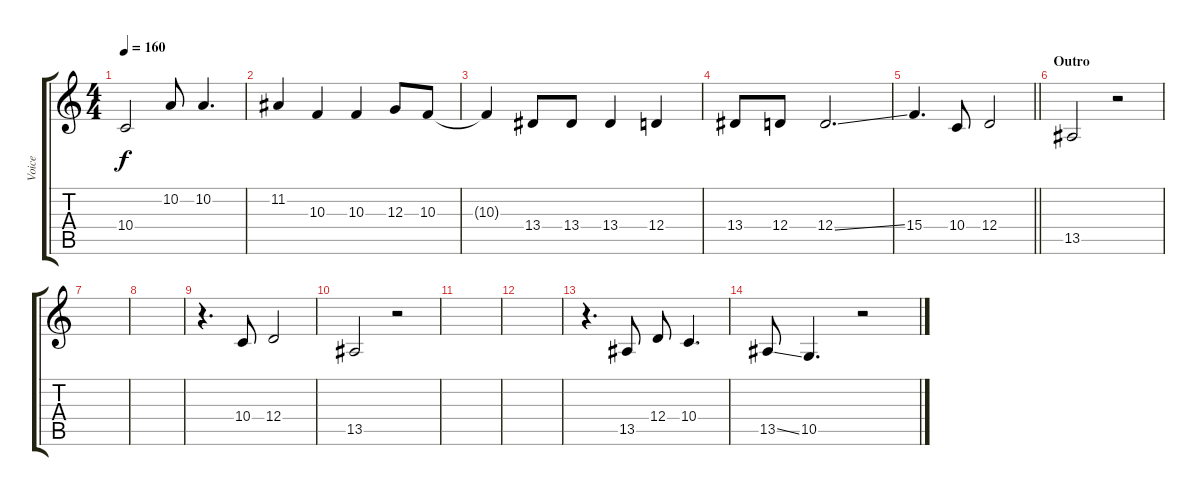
\track ("Voice" "Voice") {instrument altosax}
\staff {score tabs}
\tuning (E4 B3 G3 D3 A2 E2) {hide}
\ts (4 4)
\tempo 160
\clef g2
\ks c
10.4.2{dy f} 10.2.8 10.2.4{d} |
11.2.4 10.3.4 10.3.4 12.3.8 10.3.8 |
10.3{t}.4 13.4.8 13.4.8 13.4.4 12.4.4 |
13.4.8 12.4.8 12.4{ss}.2{d} |
\barLineRight lightlight
15.4.4{d} 10.4.8 12.4.2 |
\section ("" "Outro")
13.5.2 r.2 |
|
|
r.4{d} 10.4.8 12.4.2 |
13.5.2 r.2 |
|
|
r.4{d} 13.5.8 12.4.8 10.4.4{d} |
13.5{ss}.8 10.5.4{d} r.2
